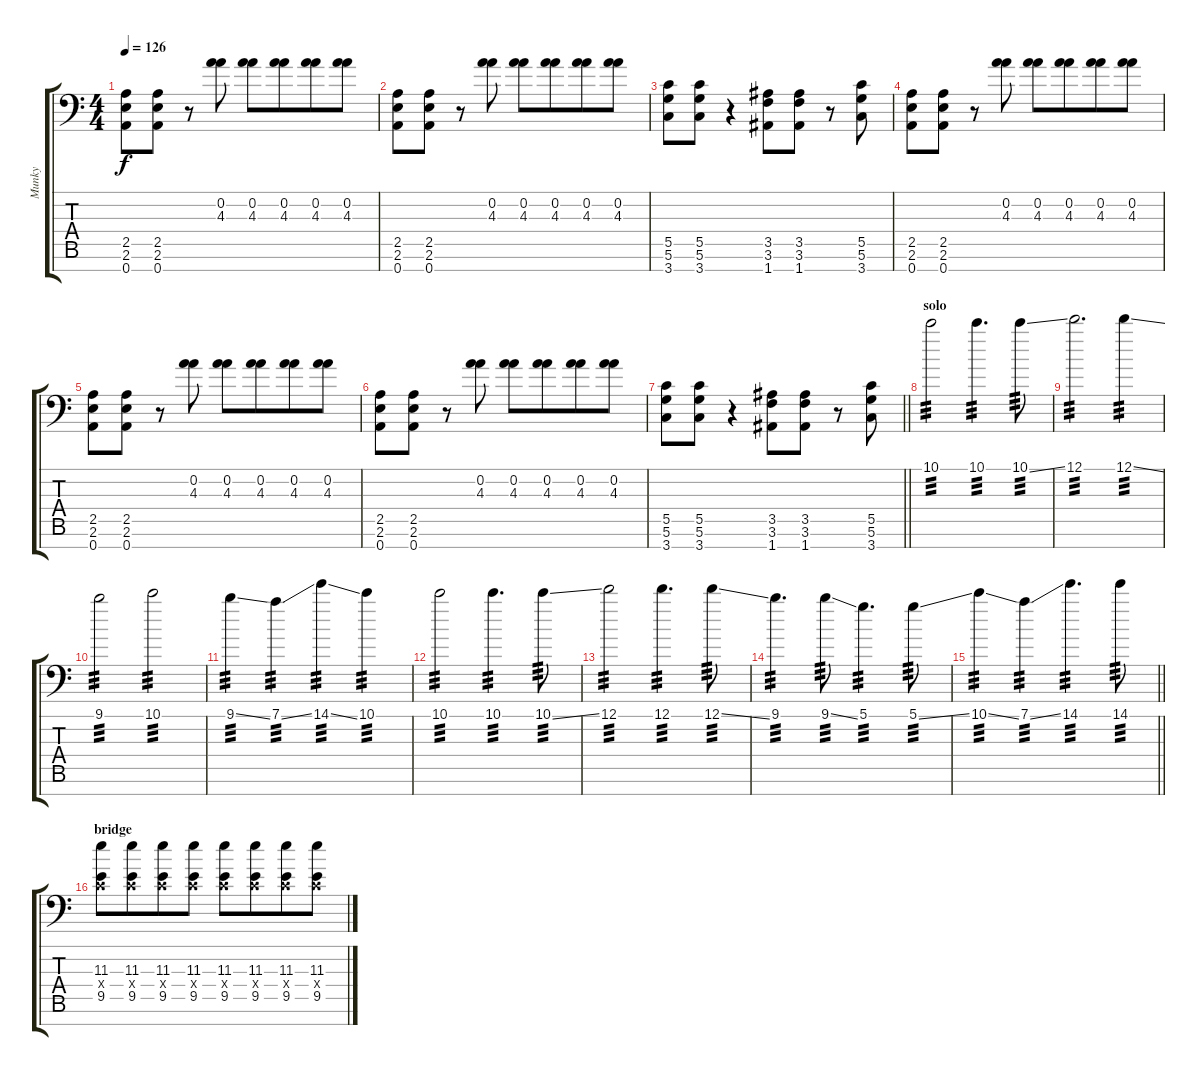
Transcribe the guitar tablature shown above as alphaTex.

\track ("Munky" "Munky") {instrument distortionguitar}
\staff {score tabs}
\tuning (D4 A3 F3 C3 G2 D2 A1) {hide}
\ts (4 4)
\tempo 126
\clef f4
\ks c
(2.5 2.6 0.7).8{dy f} (2.5 2.6 0.7).8 r.8 (0.2 4.3).8 (0.2 4.3).8 (0.2 4.3).8{beam merge} (0.2 4.3).8 (0.2 4.3).8 |
(2.5 2.6 0.7).8 (2.5 2.6 0.7).8 r.8 (0.2 4.3).8 (0.2 4.3).8 (0.2 4.3).8{beam merge} (0.2 4.3).8 (0.2 4.3).8 |
(5.5 5.6 3.7).8 (5.5 5.6 3.7).8 r.4 (3.5 3.6 1.7).8 (3.5 3.6 1.7).8 r.8 (5.5 5.6 3.7).8 |
(2.5 2.6 0.7).8 (2.5 2.6 0.7).8 r.8 (0.2 4.3).8 (0.2 4.3).8 (0.2 4.3).8{beam merge} (0.2 4.3).8 (0.2 4.3).8 |
(2.5 2.6 0.7).8 (2.5 2.6 0.7).8 r.8 (0.2 4.3).8 (0.2 4.3).8 (0.2 4.3).8{beam merge} (0.2 4.3).8 (0.2 4.3).8 |
(2.5 2.6 0.7).8 (2.5 2.6 0.7).8 r.8 (0.2 4.3).8 (0.2 4.3).8 (0.2 4.3).8{beam merge} (0.2 4.3).8 (0.2 4.3).8 |
\barLineRight lightlight
(5.5 5.6 3.7).8 (5.5 5.6 3.7).8 r.4 (3.5 3.6 1.7).8 (3.5 3.6 1.7).8 r.8 (5.5 5.6 3.7).8 |
\section ("" "solo")
10.1.2{tp 3 instrument distortionguitar} 10.1.4{d tp 3} 10.1{ss}.8{tp 3} |
12.1.2{d tp 3} 12.1{ss}.4{tp 3} |
9.1.2{tp 3} 10.1.2{tp 3} |
9.1{ss}.4{tp 3} 7.1{ss}.4{tp 3} 14.1{ss}.4{tp 3} 10.1.4{tp 3} |
10.1.2{tp 3 instrument distortionguitar} 10.1.4{d tp 3} 10.1{ss}.8{tp 3} |
12.1.2{tp 3} 12.1.4{d tp 3} 12.1{ss}.8{tp 3} |
9.1.4{d tp 3} 9.1{ss}.8{tp 3} 5.1.4{d tp 3} 5.1{ss}.8{tp 3} |
\barLineRight lightlight
10.1{ss}.4{tp 3} 7.1{ss}.4{tp 3} 14.1.4{d tp 3} 14.1.8{tp 3} |
\section ("" "bridge")
(11.3 0.4{x} 9.5).8{volume 10} (11.3 0.4{x} 9.5).8{beam merge} (11.3 0.4{x} 9.5).8 (11.3 0.4{x} 9.5).8 (11.3 0.4{x} 9.5).8 (11.3 0.4{x} 9.5).8{beam merge} (11.3 0.4{x} 9.5).8 (11.3 0.4{x} 9.5).8
